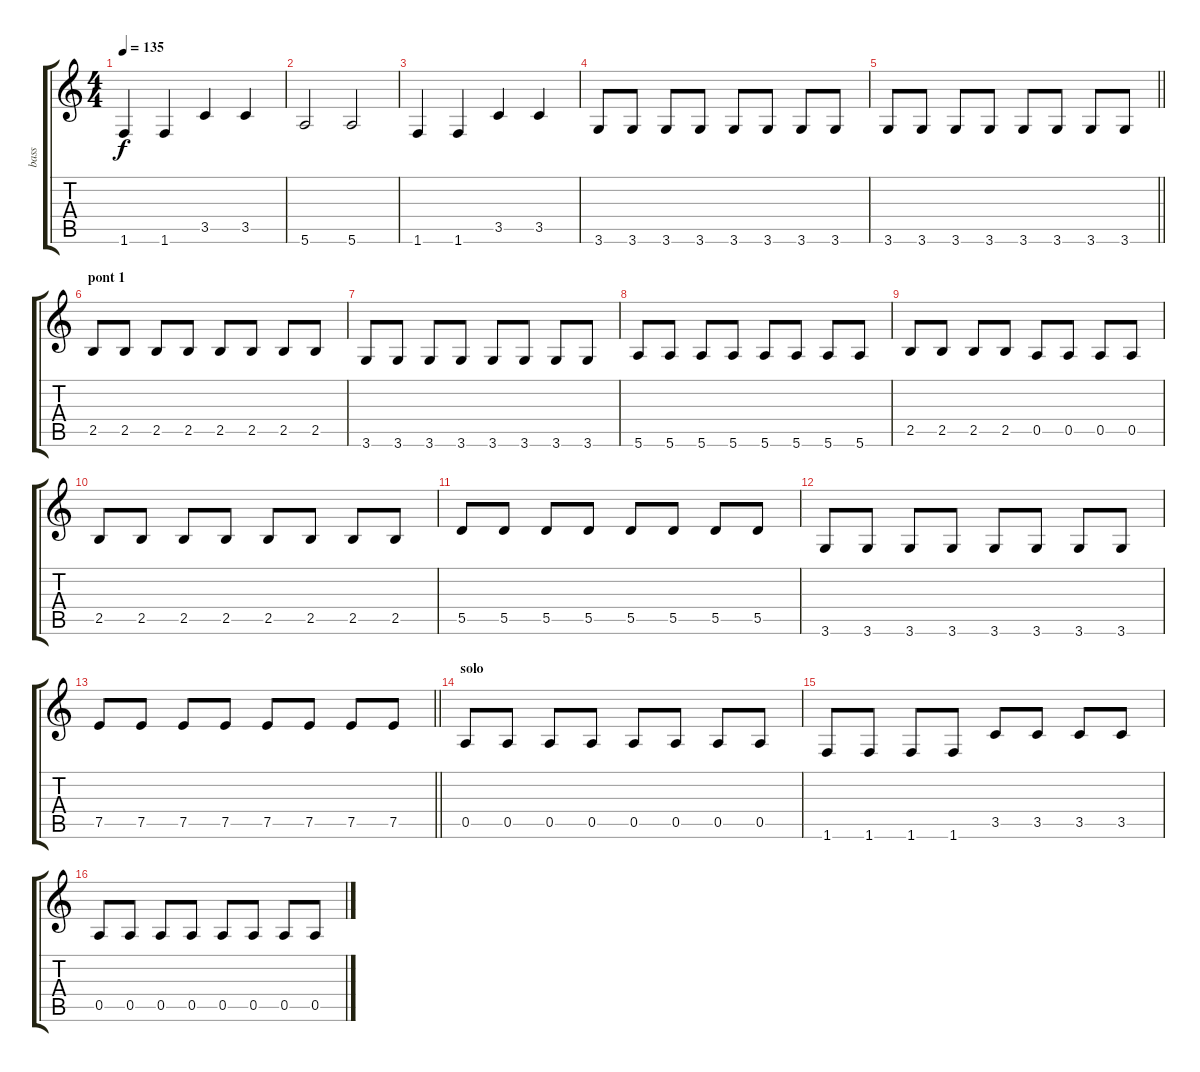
\track ("bass" "bass") {instrument electricbassfinger}
\staff {score tabs}
\tuning (E4 B3 G3 D3 A2 E2) {hide}
\ts (4 4)
\tempo 135
\clef g2
\ks c
1.6.4{dy f} 1.6.4 3.5.4 3.5.4 |
5.6.2 5.6.2 |
1.6.4 1.6.4 3.5.4 3.5.4 |
3.6.8 3.6.8 3.6.8 3.6.8 3.6.8 3.6.8 3.6.8 3.6.8 |
\barLineRight lightlight
3.6.8 3.6.8 3.6.8 3.6.8 3.6.8 3.6.8 3.6.8 3.6.8 |
\section ("" "pont 1")
2.5.8 2.5.8 2.5.8 2.5.8 2.5.8 2.5.8 2.5.8 2.5.8 |
3.6.8 3.6.8 3.6.8 3.6.8 3.6.8 3.6.8 3.6.8 3.6.8 |
5.6.8 5.6.8 5.6.8 5.6.8 5.6.8 5.6.8 5.6.8 5.6.8 |
2.5.8 2.5.8 2.5.8 2.5.8 0.5.8 0.5.8 0.5.8 0.5.8 |
2.5.8 2.5.8 2.5.8 2.5.8 2.5.8 2.5.8 2.5.8 2.5.8 |
5.5.8 5.5.8 5.5.8 5.5.8 5.5.8 5.5.8 5.5.8 5.5.8 |
3.6.8 3.6.8 3.6.8 3.6.8 3.6.8 3.6.8 3.6.8 3.6.8 |
\barLineRight lightlight
7.5.8 7.5.8 7.5.8 7.5.8 7.5.8 7.5.8 7.5.8 7.5.8 |
\section ("" "solo")
0.5.8 0.5.8 0.5.8 0.5.8 0.5.8 0.5.8 0.5.8 0.5.8 |
1.6.8 1.6.8 1.6.8 1.6.8 3.5.8 3.5.8 3.5.8 3.5.8 |
0.5.8 0.5.8 0.5.8 0.5.8 0.5.8 0.5.8 0.5.8 0.5.8
